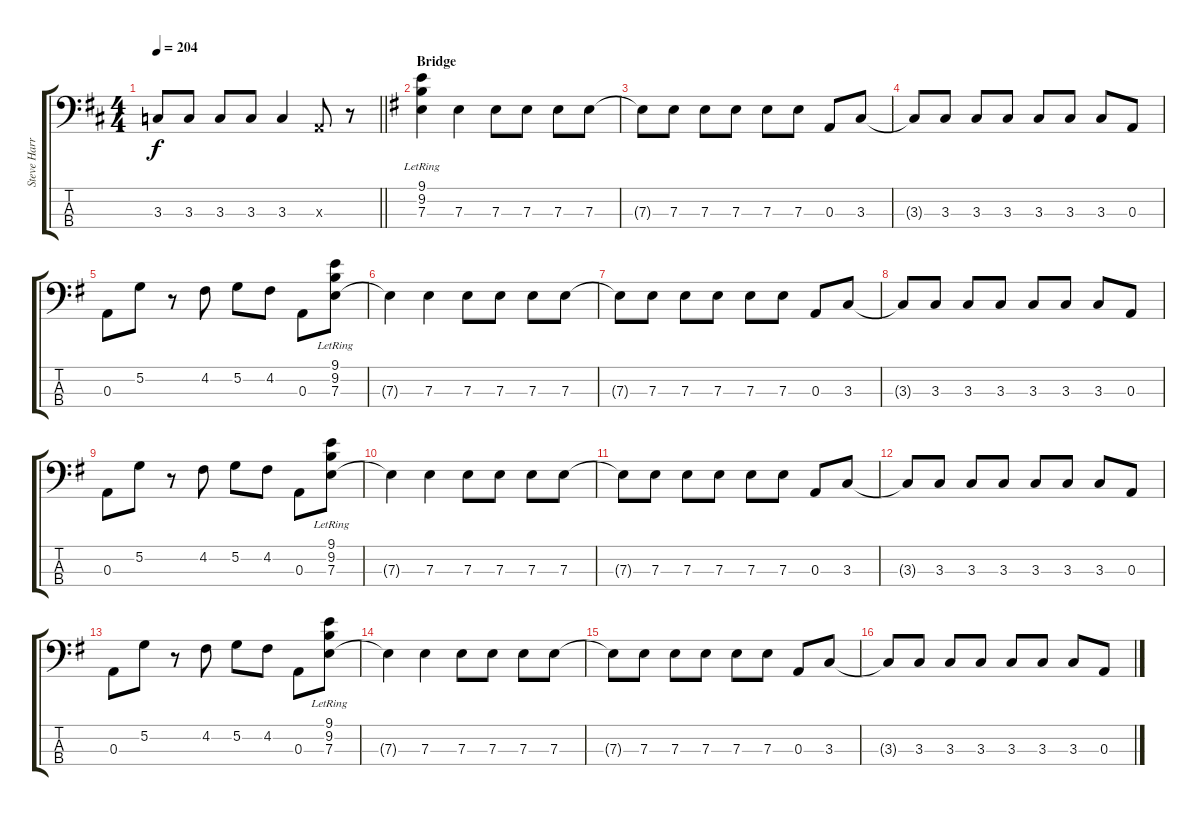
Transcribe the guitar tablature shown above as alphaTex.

\track ("Steve Harris (Bass)" "Steve Harr") {instrument electricbassfinger}
\staff {score tabs}
\tuning (G2 D2 A1 E1) {hide}
\ts (4 4)
\tempo 204
\clef f4
\barLineRight lightlight
\ks bminor
3.3.8{dy f} 3.3.8 3.3.8 3.3.8 3.3.4 0.3{x}.8 r.8 |
\section ("" "Bridge")
\ks eminor
(9.1{lr} 9.2{lr} 7.3{lr}).4 7.3.4 7.3.8 7.3.8 7.3.8 7.3.8 |
7.3{t}.8 7.3.8 7.3.8 7.3.8 7.3.8 7.3.8 0.3.8 3.3.8 |
3.3{t}.8 3.3.8 3.3.8 3.3.8 3.3.8 3.3.8 3.3.8 0.3.8 |
0.3.8 5.2.8 r.8 4.2.8 5.2.8 4.2.8 0.3.8 (9.1{lr} 9.2{lr} 7.3{lr}).8 |
7.3{t}.4 7.3.4 7.3.8 7.3.8 7.3.8 7.3.8 |
7.3{t}.8 7.3.8 7.3.8 7.3.8 7.3.8 7.3.8 0.3.8 3.3.8 |
3.3{t}.8 3.3.8 3.3.8 3.3.8 3.3.8 3.3.8 3.3.8 0.3.8 |
0.3.8 5.2.8 r.8 4.2.8 5.2.8 4.2.8 0.3.8 (9.1{lr} 9.2{lr} 7.3{lr}).8 |
7.3{t}.4 7.3.4 7.3.8 7.3.8 7.3.8 7.3.8 |
7.3{t}.8 7.3.8 7.3.8 7.3.8 7.3.8 7.3.8 0.3.8 3.3.8 |
3.3{t}.8 3.3.8 3.3.8 3.3.8 3.3.8 3.3.8 3.3.8 0.3.8 |
0.3.8 5.2.8 r.8 4.2.8 5.2.8 4.2.8 0.3.8 (9.1{lr} 9.2{lr} 7.3{lr}).8 |
7.3{t}.4 7.3.4 7.3.8 7.3.8 7.3.8 7.3.8 |
7.3{t}.8 7.3.8 7.3.8 7.3.8 7.3.8 7.3.8 0.3.8 3.3.8 |
3.3{t}.8 3.3.8 3.3.8 3.3.8 3.3.8 3.3.8 3.3.8 0.3.8
